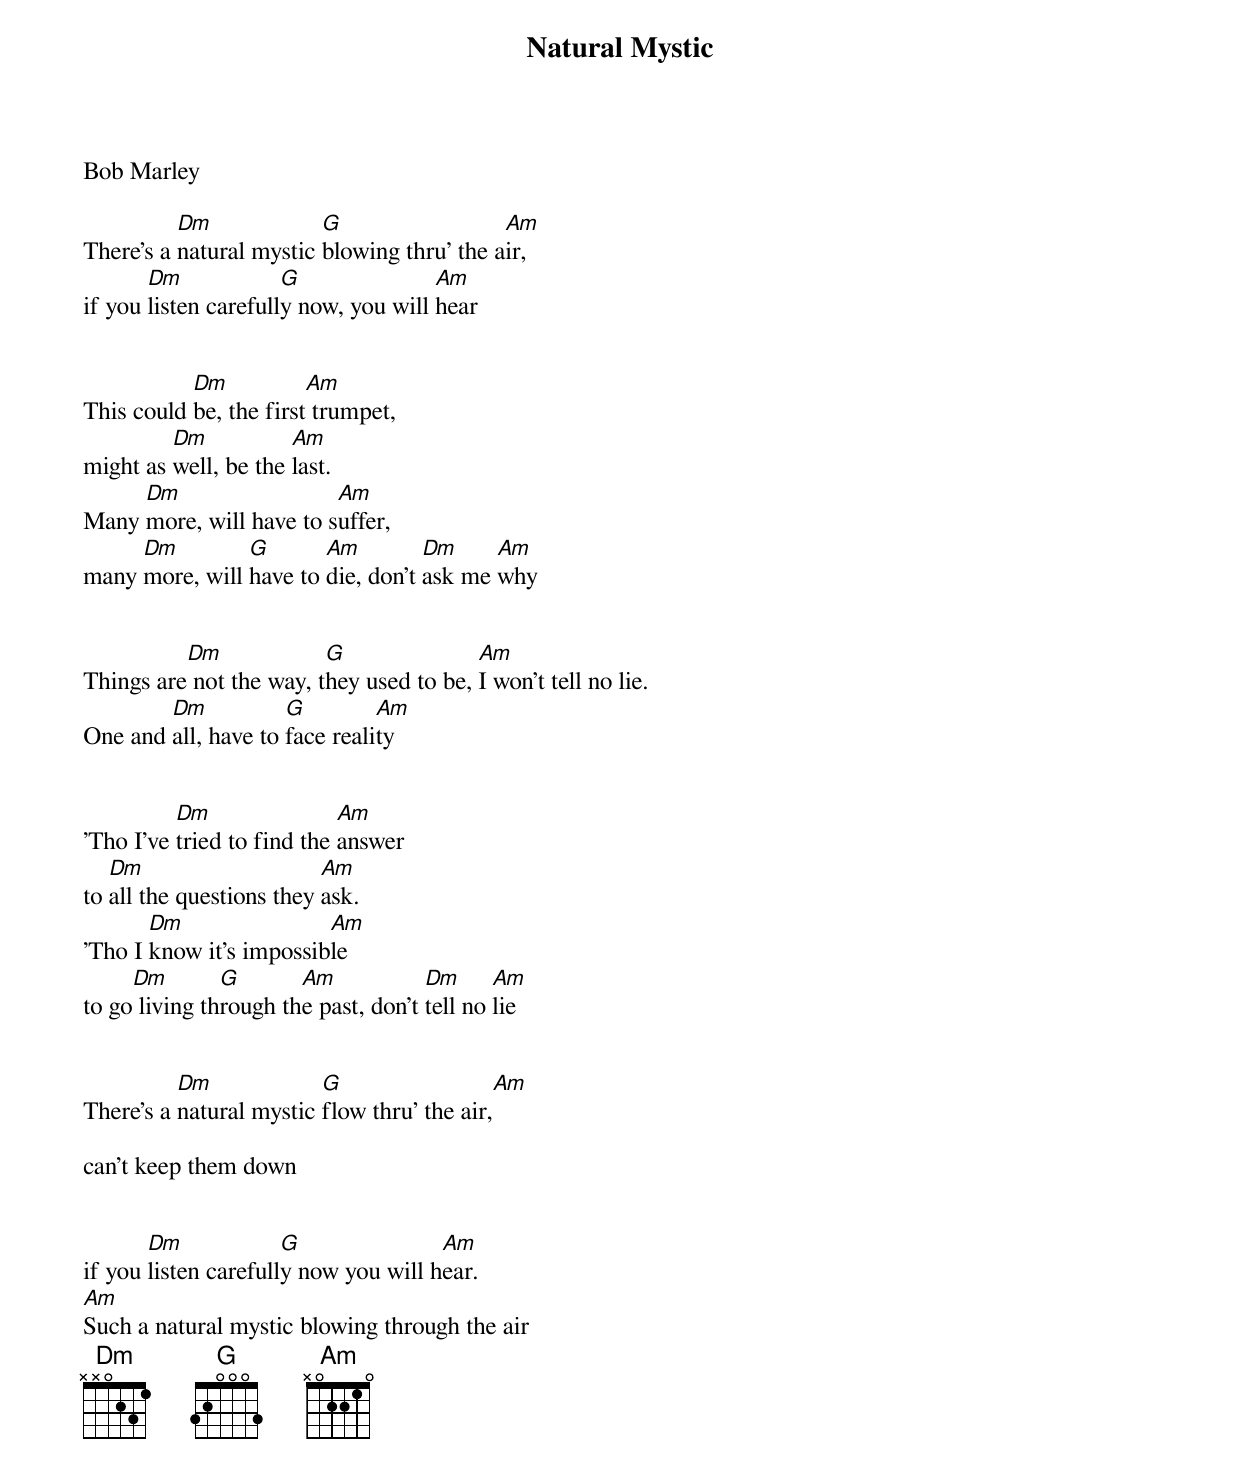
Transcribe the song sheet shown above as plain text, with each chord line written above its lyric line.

Natural Mystic
Bob Marley

          Dm             G                  Am
There's a natural mystic blowing thru' the air,
       Dm             G               Am
if you listen carefully now, you will hear


           Dm           Am
This could be, the first trumpet,
         Dm           Am
might as well, be the last.
     Dm                  Am
Many more, will have to suffer,
     Dm         G       Am         Dm     Am
many more, will have to die, don't ask me why


          Dm             G               Am
Things are not the way, they used to be, I won't tell no lie.
        Dm           G         Am
One and all, have to face reality


          Dm                Am
'Tho I've tried to find the answer
   Dm                     Am
to all the questions they ask.
       Dm                Am
'Tho I know it's impossible
     Dm        G       Am            Dm      Am
to go living through the past, don't tell no lie


          Dm             G                  Am
There's a natural mystic flow thru' the air,

can't keep them down


       Dm             G               Am
if you listen carefully now you will hear.
Am
Such a natural mystic blowing through the air
